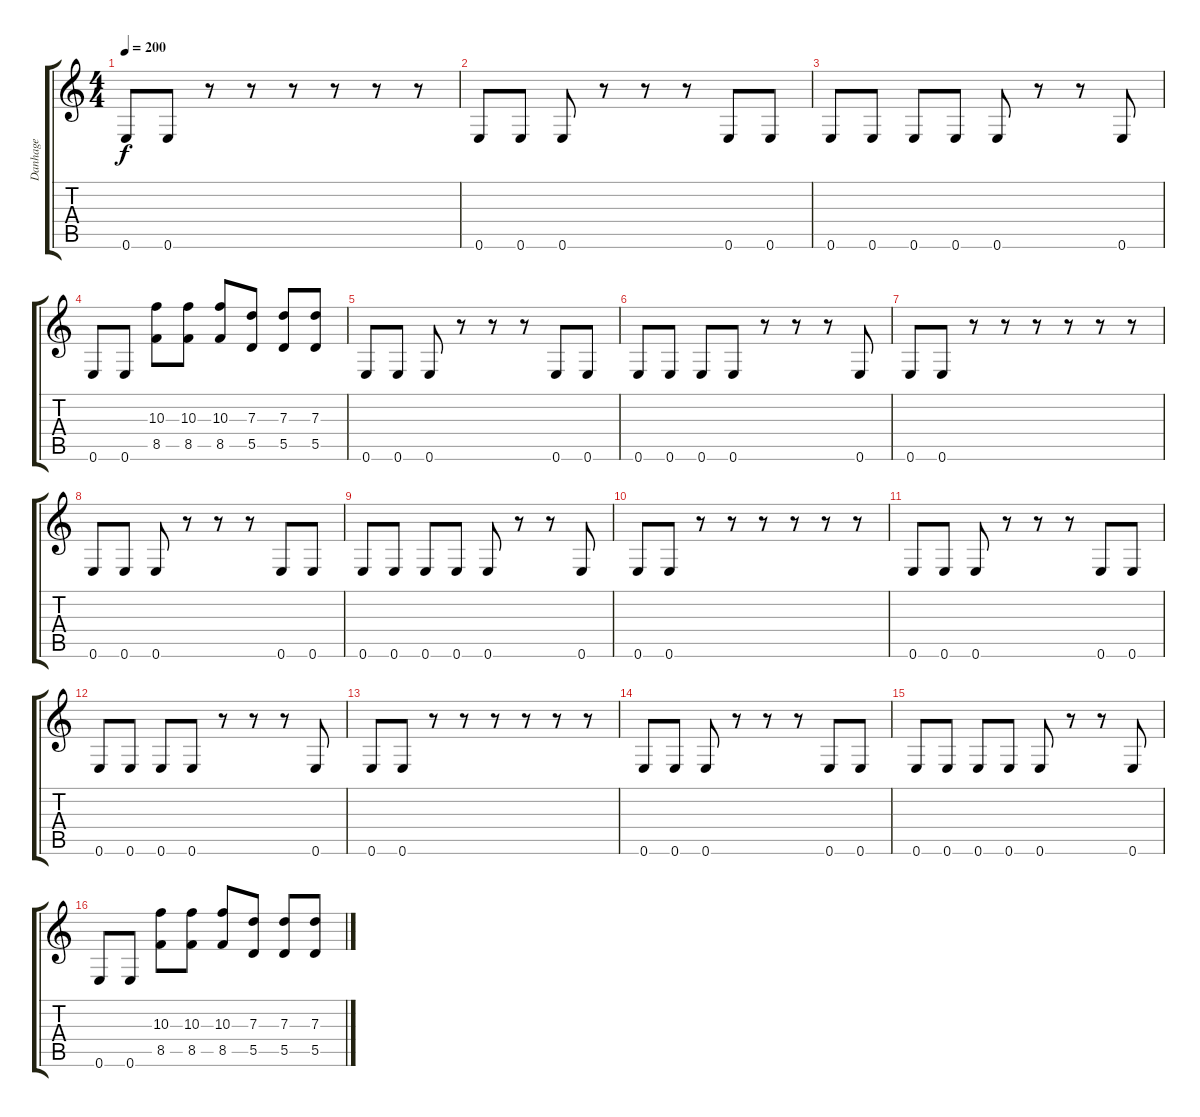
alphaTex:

\track ("Danhage" "Danhage") {instrument overdrivenguitar}
\staff {score tabs}
\tuning (E4 B3 G3 D3 A2 E2) {hide}
\ts (4 4)
\tempo 200
\clef g2
\ks c
0.6.8{dy f} 0.6.8 r.8 r.8 r.8 r.8 r.8 r.8 |
0.6.8 0.6.8 0.6.8 r.8 r.8 r.8 0.6.8 0.6.8 |
0.6.8 0.6.8 0.6.8 0.6.8 0.6.8 r.8 r.8 0.6.8 |
0.6.8 0.6.8 (10.3 8.5).8 (10.3 8.5).8 (10.3 8.5).8 (7.3 5.5).8 (7.3 5.5).8 (7.3 5.5).8 |
0.6.8 0.6.8 0.6.8 r.8 r.8 r.8 0.6.8 0.6.8 |
0.6.8 0.6.8 0.6.8 0.6.8 r.8 r.8 r.8 0.6.8 |
0.6.8 0.6.8 r.8 r.8 r.8 r.8 r.8 r.8 |
0.6.8 0.6.8 0.6.8 r.8 r.8 r.8 0.6.8 0.6.8 |
0.6.8 0.6.8 0.6.8 0.6.8 0.6.8 r.8 r.8 0.6.8 |
0.6.8 0.6.8 r.8 r.8 r.8 r.8 r.8 r.8 |
0.6.8 0.6.8 0.6.8 r.8 r.8 r.8 0.6.8 0.6.8 |
0.6.8 0.6.8 0.6.8 0.6.8 r.8 r.8 r.8 0.6.8 |
0.6.8 0.6.8 r.8 r.8 r.8 r.8 r.8 r.8 |
0.6.8 0.6.8 0.6.8 r.8 r.8 r.8 0.6.8 0.6.8 |
0.6.8 0.6.8 0.6.8 0.6.8 0.6.8 r.8 r.8 0.6.8 |
0.6.8 0.6.8 (10.3 8.5).8 (10.3 8.5).8 (10.3 8.5).8 (7.3 5.5).8 (7.3 5.5).8 (7.3 5.5).8
